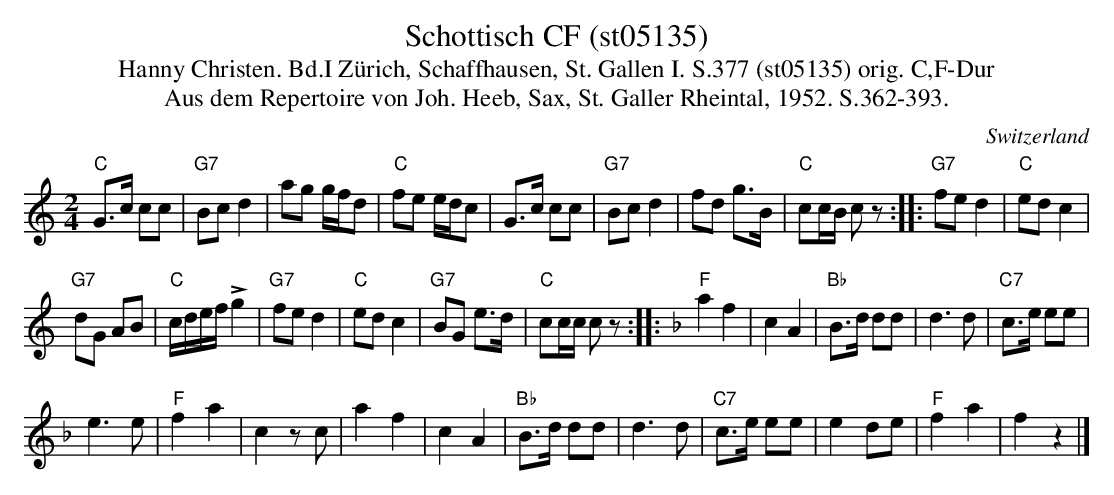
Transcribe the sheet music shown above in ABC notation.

X:1
T: Schottisch CF (st05135)
T:Hanny Christen. Bd.I Zürich, Schaffhausen, St. Gallen I. S.377 (st05135) orig. C,F-Dur
T: Aus dem Repertoire von Joh. Heeb, Sax, St. Galler Rheintal, 1952. S.362-393.
M:2/4
L:1/8
O:Switzerland
K:C major
 "C"G>c cc | "G7"Bcd2 | ag g/f/d | "C"fe e/d/c | G>c cc | "G7"Bcd2 | fd g>B | "C"cc/B/ cz ::"G7"fed2 | "C"edc2 |
"G7"dG AB | "C"c/d/e/f/ !>!g2 |  "G7"fed2 | "C"edc2 | "G7"BG e>d | "C"cc/c/ cz :: [K:F] "F"a2f2 | c2A2 | "Bb"B>d dd | d3d | "C7"c>e ee |
e3e | "F"f2a2 | c2zc | a2f2 | c2A2 | "Bb"B>d dd | d3d | "C7"c>e ee | e2 de | "F"f2a2 | f2z2 |]
